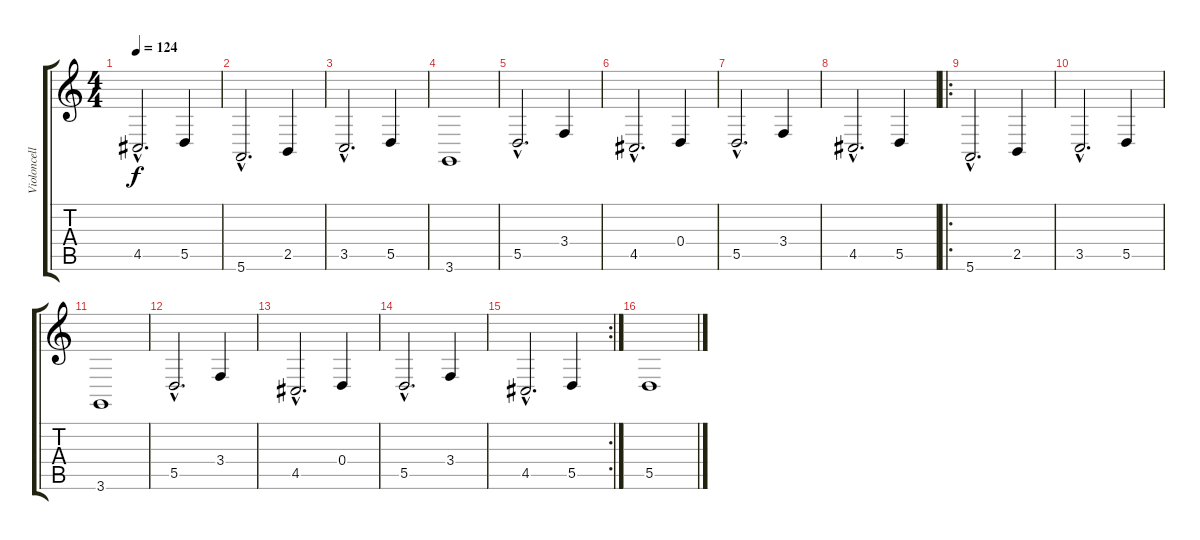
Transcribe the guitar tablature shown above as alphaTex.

\track ("Violoncelle" "Violoncell") {instrument cello}
\staff {score tabs}
\tuning (E4 B3 G3 D3 A2 E2) {hide}
\ts (4 4)
\tempo 124
\clef g2
\ks c
4.5{hac}.2{d dy f} 5.5.4 |
5.6{hac}.2{d} 2.5.4 |
3.5{hac}.2{d} 5.5.4 |
3.6.1 |
5.5{hac}.2{d} 3.4.4 |
4.5{hac}.2{d} 0.4.4 |
5.5{hac}.2{d} 3.4.4 |
4.5{hac}.2{d} 5.5.4 |
\ro
5.6{hac}.2{d} 2.5.4 |
3.5{hac}.2{d} 5.5.4 |
3.6.1 |
5.5{hac}.2{d} 3.4.4 |
4.5{hac}.2{d} 0.4.4 |
5.5{hac}.2{d} 3.4.4 |
\rc 2
4.5{hac}.2{d} 5.5.4 |
5.5.1
